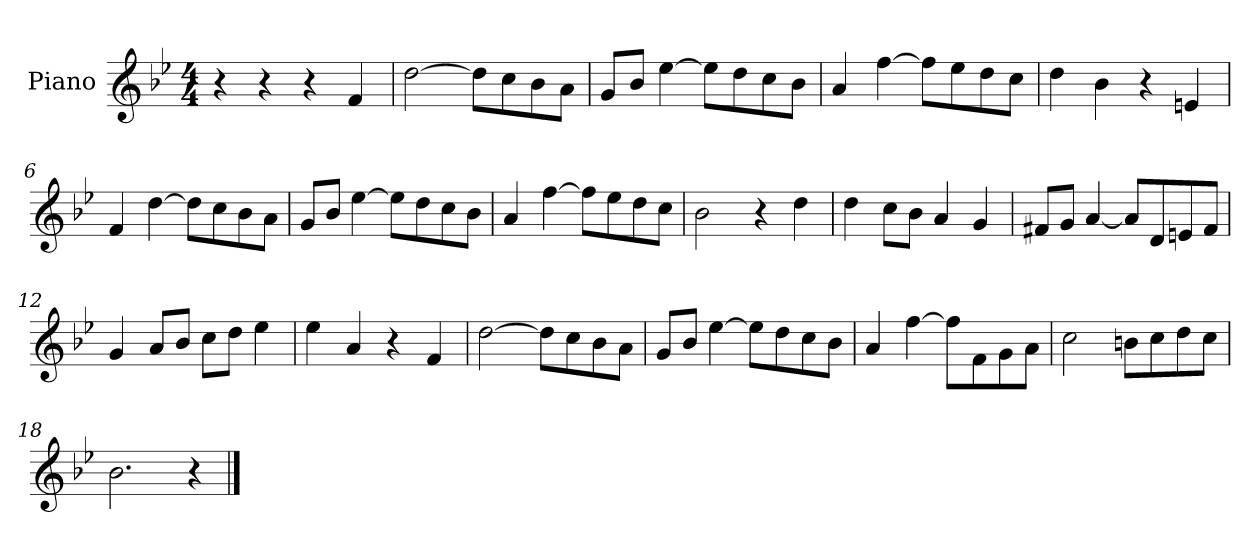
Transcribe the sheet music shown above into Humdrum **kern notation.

**kern
*part1
*staff1
*I"Piano
*I'Pno
*clefG2
*k[b-e-]
*M4/4
=1
4r
4r
4r
4f/
=2
[2dd\
8dd\L]
8cc\
8b-\
8a\J
=3
8g/L
8b-/J
[4ee-\
8ee-\L]
8dd\
8cc\
8b-\J
=4
4a/
[4ff\
8ff\L]
8ee-\
8dd\
8cc\J
=5
4dd\
4b-\
4r
4en/
=6
4f/
[4dd\
8dd\L]
8cc\
8b-\
8a\J
=7
8g/L
8b-/J
[4ee-\
8ee-\L]
8dd\
8cc\
8b-\J
=8
4a/
[4ff\
8ff\L]
8ee-\
8dd\
8cc\J
=9
2b-\
4r
4dd\
=10
4dd\
8cc\L
8b-\J
4a/
4g/
=11
8f#X/L
8g/J
[4a/
8a/L]
8d/
8en/
8f#/J
=12
4g/
8a/L
8b-/J
8cc\L
8dd\J
4ee-\
=13
4ee-\
4a/
4r
4f/
=14
[2dd\
8dd\L]
8cc\
8b-\
8a\J
=15
8g/L
8b-/J
[4ee-\
8ee-\L]
8dd\
8cc\
8b-\J
=16
4a/
[4ff\
8ff\L]
8f\
8g\
8a\J
=17
2cc\
8bn\L
8cc\
8dd\
8cc\J
=18
2.b-\
4r
==
*-
